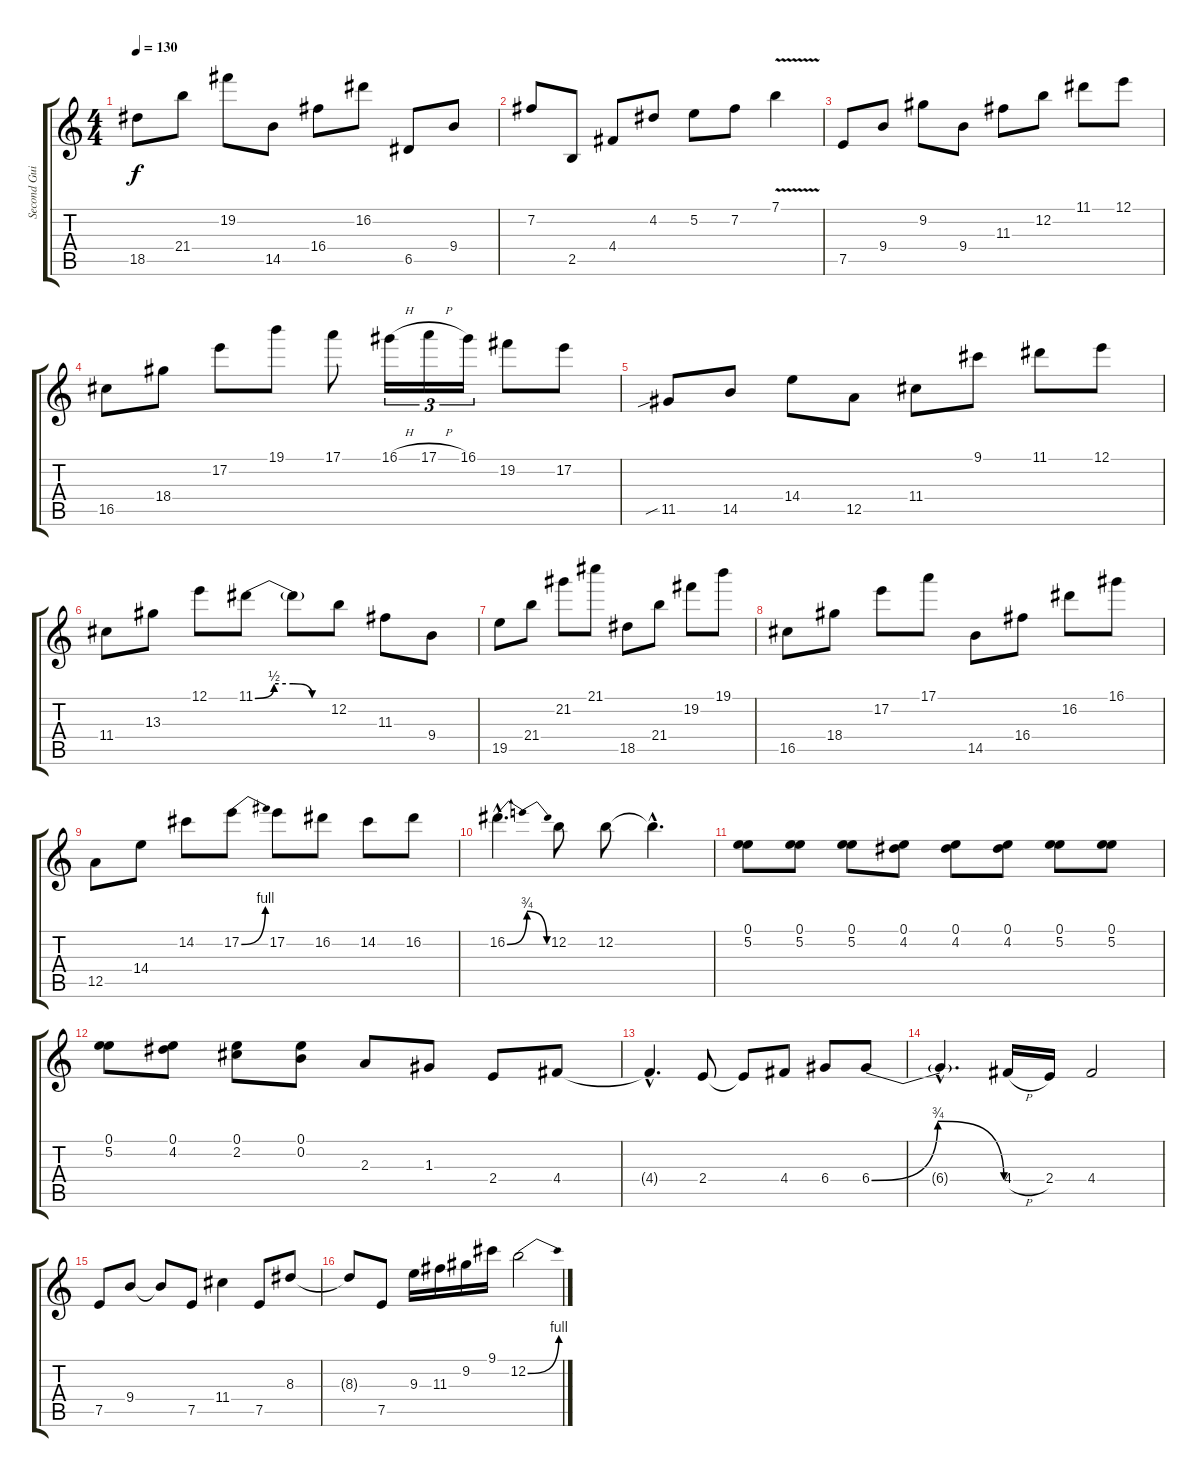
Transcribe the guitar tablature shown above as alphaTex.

\track ("Second Guitar" "Second Gui") {instrument overdrivenguitar}
\staff {score tabs}
\tuning (E4 B3 G3 D3 A2 E2) {hide}
\ts (4 4)
\tempo 130
\clef g2
\ks c
18.5.8{dy f} 21.4.8 19.2.8 14.5.8 16.4.8 16.2.8 6.5.8 9.4.8 |
7.2.8 2.5.8 4.4.8 4.2.8 5.2.8 7.2.8 7.1{v}.4 |
7.5.8 9.4.8 9.2.8 9.4.8 11.3.8 12.2.8 11.1.8 12.1.8 |
16.5.8 18.4.8 17.2.8 19.1.8 17.1.8 16.1{h}.16{tu (3 2)} 17.1{h}.16{tu (3 2)} 16.1.16{tu (3 2)} 19.2.8 17.2.8 |
11.5{sib}.8 14.5.8 14.4.8 12.5.8 11.4.8 9.1.8 11.1.8 12.1.8 |
11.4.8 13.3.8 12.1.8 11.1{be (custom 0 0 15 2 30 2 45 0 60 0)}.8 11.1{t}.8 12.2.8 11.3.8 9.4.8 |
19.5.8 21.4.8 21.2.8 21.1.8 18.5.8 21.4.8 19.2.8 19.1.8 |
16.5.8 18.4.8 17.2.8 17.1.8 14.5.8 16.4.8 16.2.8 16.1.8 |
12.5.8 14.4.8 14.2.8 17.2{be (bend 0 0 60 4)}.8 17.2.8 16.2.8 14.2.8 16.2.8 |
16.2{be (bendrelease 0 0 30 3 30 3 60 0) hac}.4{d} 12.2.8 12.2.8 12.2{hac t}.4{d} |
(0.1 5.2).8 (0.1 5.2).8 (0.1 5.2).8 (0.1 4.2).8 (0.1 4.2).8 (0.1 4.2).8 (0.1 5.2).8 (0.1 5.2).8 |
(0.1 5.2).8 (0.1 4.2).8 (0.1 2.2).8 (0.1 0.2).8 2.3.8 1.3.8 2.4.8 4.4.8 |
4.4{hac t}.4{d} 2.4.8 2.4{t}.8 4.4.8 6.4.8 6.4{be (bendrelease 0 0 30 3 30 3 60 0)}.8 |
6.4{hac t}.4{d} 4.4{h}.16 2.4.16 4.4.2 |
7.5.8 9.4.8 9.4{t}.8 7.5.8 11.4.4 7.5.8 8.3.8 |
8.3{t}.8 7.5.8 9.3.16 11.3.16 9.2.16 9.1.16 12.2{be (bend 0 0 60 4)}.2
